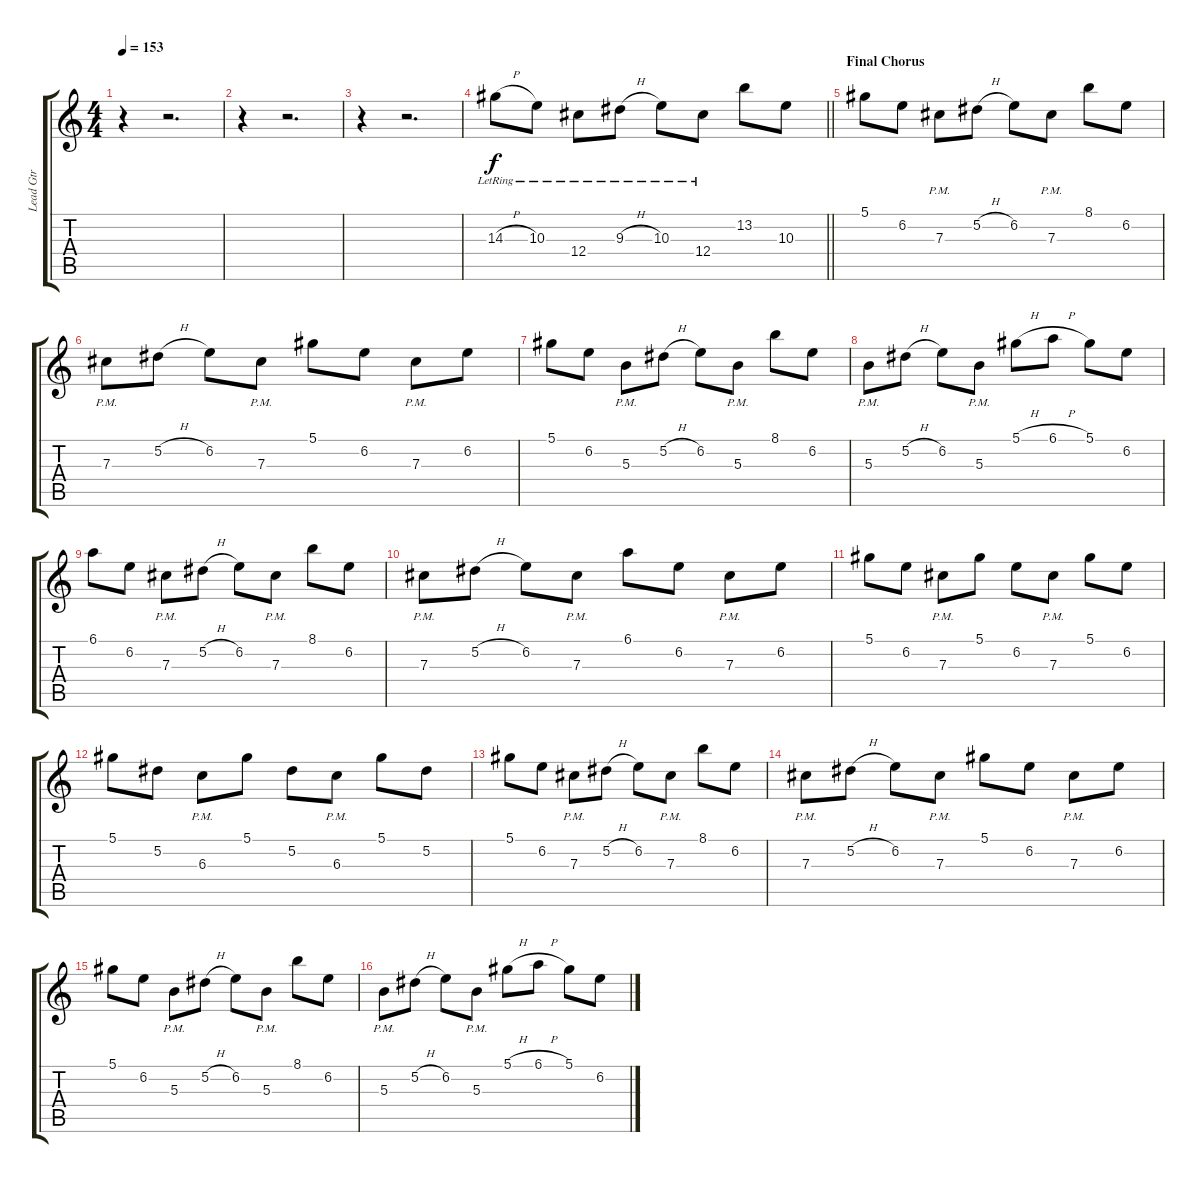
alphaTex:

\track ("Lead Gtr" "Lead Gtr") {instrument distortionguitar}
\staff {score tabs}
\tuning (Eb4 Bb3 Gb3 Db3 Ab2 Db2) {hide}
\ts (4 4)
\tempo 153
\clef g2
\ks c
r.4{dy f} r.2{d} |
r.4 r.2{d} |
r.4 r.2{d} |
\barLineRight lightlight
14.3{h lr}.8{volume 11} 10.3{lr}.8 12.4{lr}.8 9.3{h lr}.8 10.3{lr}.8 12.4{lr}.8 13.2.8 10.3.8 |
\section ("" "Final Chorus")
5.1.8{volume 13} 6.2.8 7.3{pm}.8 5.2{h}.8 6.2.8 7.3{pm}.8 8.1.8 6.2.8 |
7.3{pm}.8 5.2{h}.8 6.2.8 7.3{pm}.8 5.1.8 6.2.8 7.3{pm}.8 6.2.8 |
5.1.8 6.2.8 5.3{pm}.8 5.2{h}.8 6.2.8 5.3{pm}.8 8.1.8 6.2.8 |
5.3{pm}.8 5.2{h}.8 6.2.8 5.3{pm}.8 5.1{h}.8 6.1{h}.8 5.1.8 6.2.8 |
6.1.8 6.2.8 7.3{pm}.8 5.2{h}.8 6.2.8 7.3{pm}.8 8.1.8 6.2.8 |
7.3{pm}.8 5.2{h}.8 6.2.8 7.3{pm}.8 6.1.8 6.2.8 7.3{pm}.8 6.2.8 |
5.1.8 6.2.8 7.3{pm}.8 5.1.8 6.2.8 7.3{pm}.8 5.1.8 6.2.8 |
5.1.8 5.2.8 6.3{pm}.8 5.1.8 5.2.8 6.3{pm}.8 5.1.8 5.2.8 |
5.1.8 6.2.8 7.3{pm}.8 5.2{h}.8 6.2.8 7.3{pm}.8 8.1.8 6.2.8 |
7.3{pm}.8 5.2{h}.8 6.2.8 7.3{pm}.8 5.1.8 6.2.8 7.3{pm}.8 6.2.8 |
5.1.8 6.2.8 5.3{pm}.8 5.2{h}.8 6.2.8 5.3{pm}.8 8.1.8 6.2.8 |
5.3{pm}.8 5.2{h}.8 6.2.8 5.3{pm}.8 5.1{h}.8 6.1{h}.8 5.1.8 6.2.8
